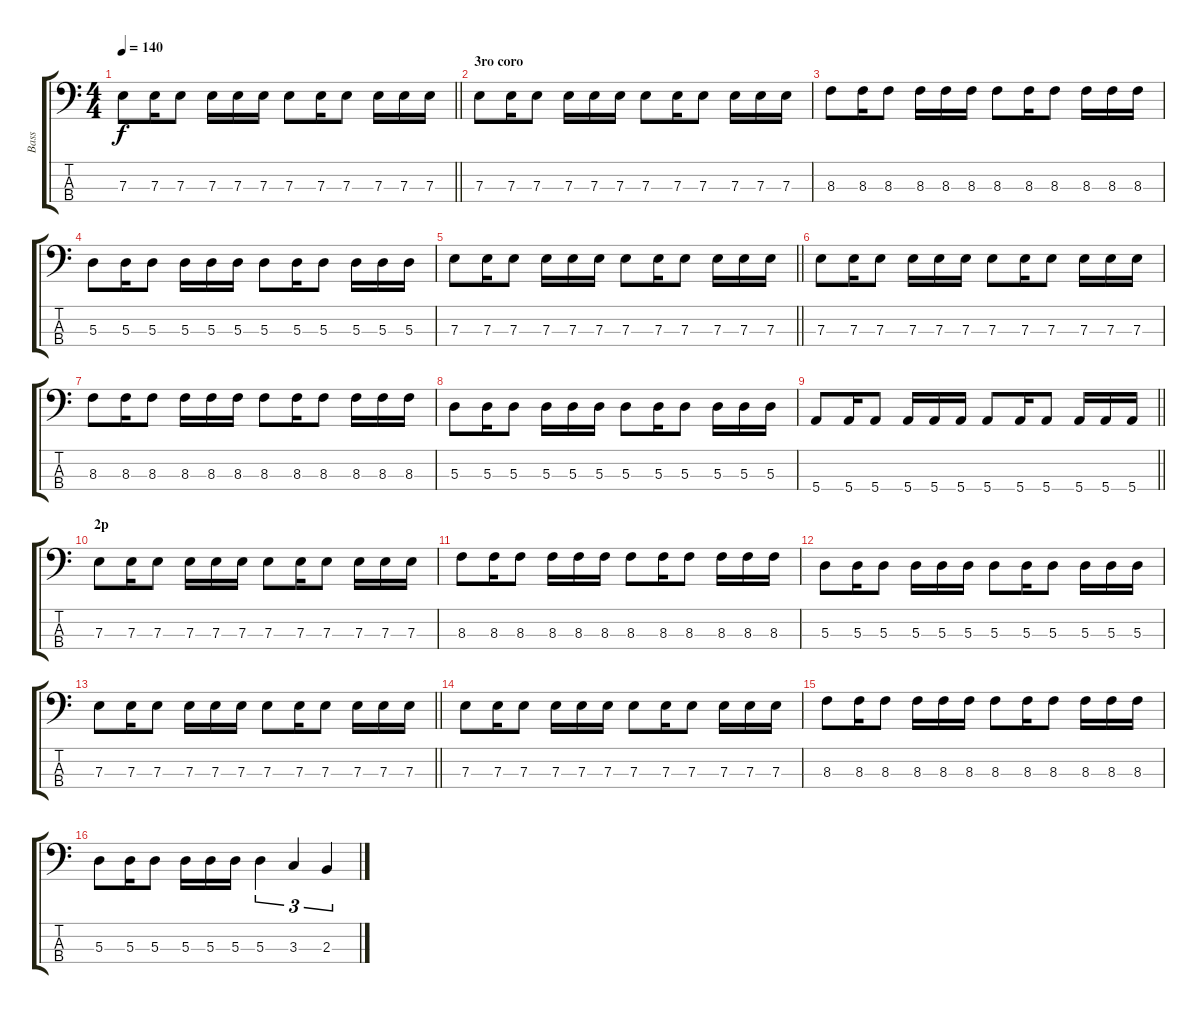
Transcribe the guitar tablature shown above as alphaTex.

\track ("Bass" "Bass") {instrument electricbassfinger}
\staff {score tabs}
\tuning (G2 D2 A1 E1) {hide}
\ts (4 4)
\tempo 140
\clef f4
\barLineRight lightlight
\ks c
7.3.8{dy f} 7.3.16 7.3.8 7.3.16 7.3.16 7.3.16 7.3.8 7.3.16 7.3.8 7.3.16 7.3.16 7.3.16 |
\section ("" "3ro coro")
7.3.8 7.3.16 7.3.8 7.3.16 7.3.16 7.3.16 7.3.8 7.3.16 7.3.8 7.3.16 7.3.16 7.3.16 |
8.3.8 8.3.16 8.3.8 8.3.16 8.3.16 8.3.16 8.3.8 8.3.16 8.3.8 8.3.16 8.3.16 8.3.16 |
5.3.8 5.3.16 5.3.8 5.3.16 5.3.16 5.3.16 5.3.8 5.3.16 5.3.8 5.3.16 5.3.16 5.3.16 |
\barLineRight lightlight
7.3.8 7.3.16 7.3.8 7.3.16 7.3.16 7.3.16 7.3.8 7.3.16 7.3.8 7.3.16 7.3.16 7.3.16 |
7.3.8 7.3.16 7.3.8 7.3.16 7.3.16 7.3.16 7.3.8 7.3.16 7.3.8 7.3.16 7.3.16 7.3.16 |
8.3.8 8.3.16 8.3.8 8.3.16 8.3.16 8.3.16 8.3.8 8.3.16 8.3.8 8.3.16 8.3.16 8.3.16 |
5.3.8 5.3.16 5.3.8 5.3.16 5.3.16 5.3.16 5.3.8 5.3.16 5.3.8 5.3.16 5.3.16 5.3.16 |
\barLineRight lightlight
5.4.8 5.4.16 5.4.8 5.4.16 5.4.16 5.4.16 5.4.8 5.4.16 5.4.8 5.4.16 5.4.16 5.4.16 |
\section ("" "2p")
7.3.8 7.3.16 7.3.8 7.3.16 7.3.16 7.3.16 7.3.8 7.3.16 7.3.8 7.3.16 7.3.16 7.3.16 |
8.3.8 8.3.16 8.3.8 8.3.16 8.3.16 8.3.16 8.3.8 8.3.16 8.3.8 8.3.16 8.3.16 8.3.16 |
5.3.8 5.3.16 5.3.8 5.3.16 5.3.16 5.3.16 5.3.8 5.3.16 5.3.8 5.3.16 5.3.16 5.3.16 |
\barLineRight lightlight
7.3.8 7.3.16 7.3.8 7.3.16 7.3.16 7.3.16 7.3.8 7.3.16 7.3.8 7.3.16 7.3.16 7.3.16 |
7.3.8 7.3.16 7.3.8 7.3.16 7.3.16 7.3.16 7.3.8 7.3.16 7.3.8 7.3.16 7.3.16 7.3.16 |
8.3.8 8.3.16 8.3.8 8.3.16 8.3.16 8.3.16 8.3.8 8.3.16 8.3.8 8.3.16 8.3.16 8.3.16 |
5.3.8 5.3.16 5.3.8 5.3.16 5.3.16 5.3.16 5.3.4{tu (3 2)} 3.3.4{tu (3 2)} 2.3.4{tu (3 2)}
